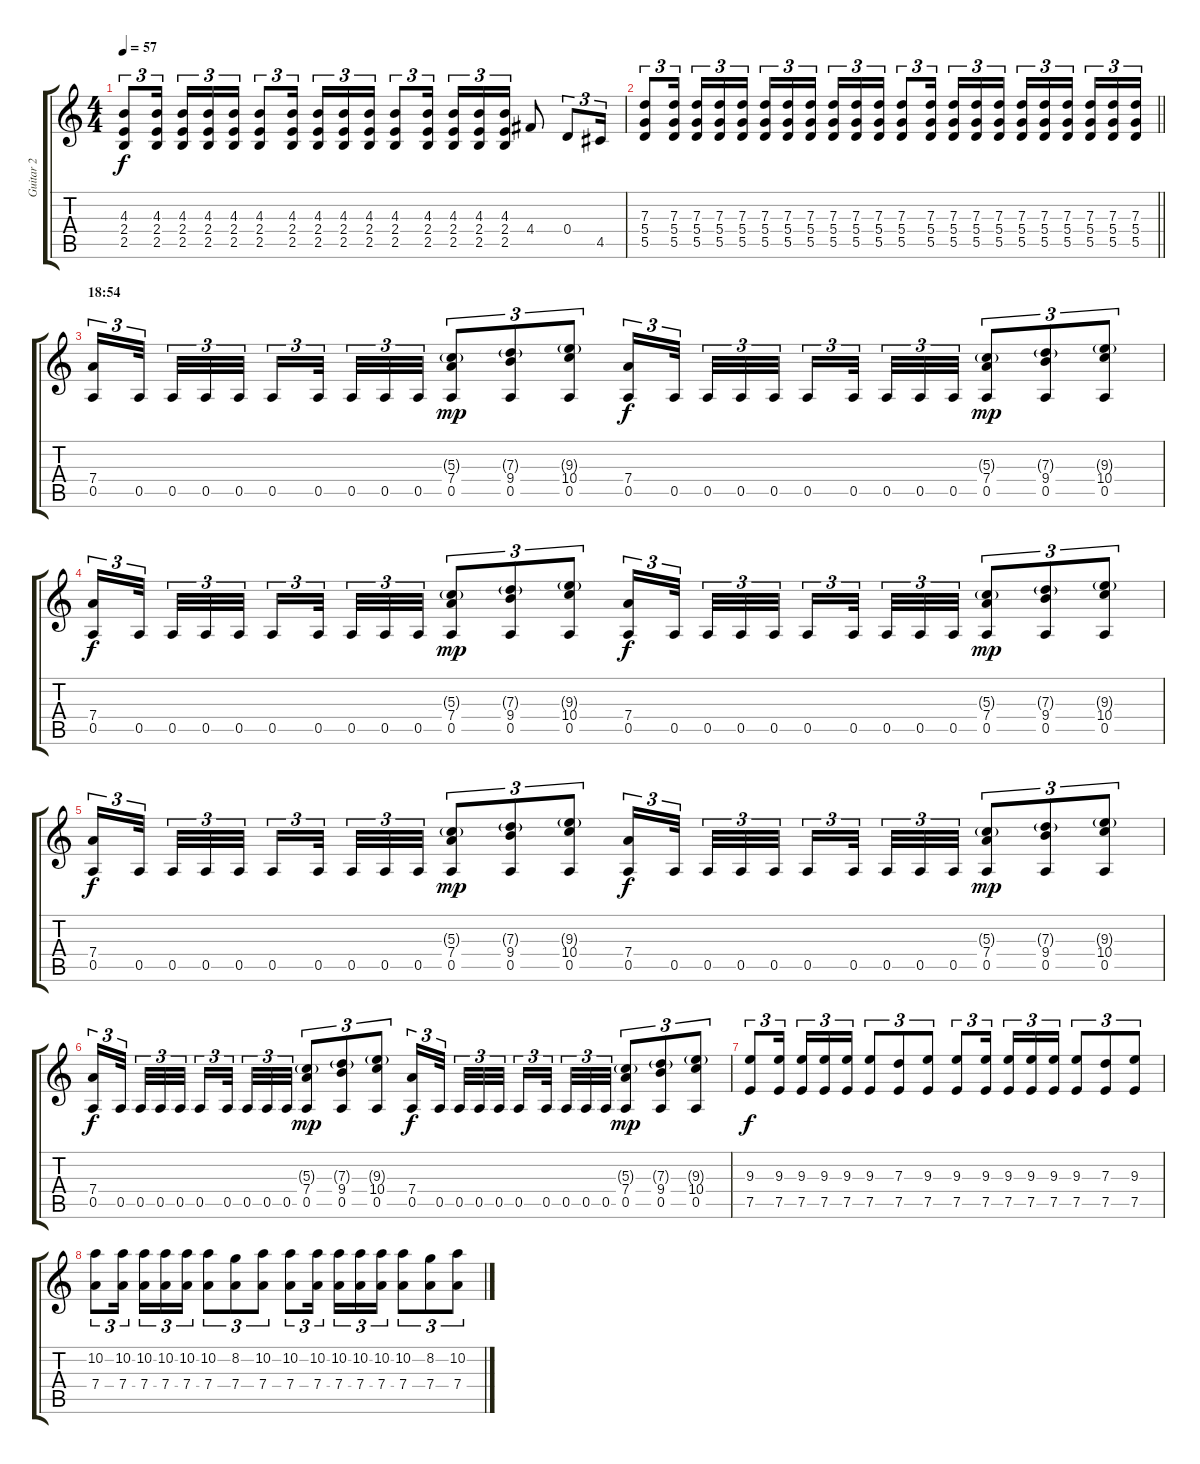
\track ("Guitar 2" "Guitar 2") {instrument distortionguitar}
\staff {score tabs}
\tuning (E4 B3 G3 D3 A2 E2) {hide}
\ts (4 4)
\tempo 57
\clef g2
\ks c
(4.3 2.4 2.5).8{tu (3 2) dy f} (4.3 2.4 2.5).16{tu (3 2) beam splitsecondary} (4.3 2.4 2.5).16{tu (3 2)} (4.3 2.4 2.5).16{tu (3 2)} (4.3 2.4 2.5).16{tu (3 2)} (4.3 2.4 2.5).8{tu (3 2)} (4.3 2.4 2.5).16{tu (3 2) beam splitsecondary} (4.3 2.4 2.5).16{tu (3 2)} (4.3 2.4 2.5).16{tu (3 2)} (4.3 2.4 2.5).16{tu (3 2)} (4.3 2.4 2.5).8{tu (3 2)} (4.3 2.4 2.5).16{tu (3 2) beam splitsecondary} (4.3 2.4 2.5).16{tu (3 2)} (4.3 2.4 2.5).16{tu (3 2)} (4.3 2.4 2.5).16{tu (3 2)} 4.4.8 0.4.8{tu (3 2)} 4.5.16{tu (3 2)} |
\barLineRight lightlight
(7.3 5.4 5.5).8{tu (3 2)} (7.3 5.4 5.5).16{tu (3 2) beam splitsecondary} (7.3 5.4 5.5).16{tu (3 2)} (7.3 5.4 5.5).16{tu (3 2)} (7.3 5.4 5.5).16{tu (3 2)} (7.3 5.4 5.5).16{tu (3 2)} (7.3 5.4 5.5).16{tu (3 2)} (7.3 5.4 5.5).16{tu (3 2) beam splitsecondary} (7.3 5.4 5.5).16{tu (3 2)} (7.3 5.4 5.5).16{tu (3 2)} (7.3 5.4 5.5).16{tu (3 2)} (7.3 5.4 5.5).8{tu (3 2)} (7.3 5.4 5.5).16{tu (3 2) beam splitsecondary} (7.3 5.4 5.5).16{tu (3 2)} (7.3 5.4 5.5).16{tu (3 2)} (7.3 5.4 5.5).16{tu (3 2)} (7.3 5.4 5.5).16{tu (3 2)} (7.3 5.4 5.5).16{tu (3 2)} (7.3 5.4 5.5).16{tu (3 2) beam splitsecondary} (7.3 5.4 5.5).16{tu (3 2)} (7.3 5.4 5.5).16{tu (3 2)} (7.3 5.4 5.5).16{tu (3 2)} |
\section ("" "18:54")
(7.4 0.5).16{tu (3 2)} 0.5.32{tu (3 2) beam splitsecondary} 0.5.32{tu (3 2)} 0.5.32{tu (3 2)} 0.5.32{tu (3 2) beam splitsecondary} 0.5.16{tu (3 2)} 0.5.32{tu (3 2) beam splitsecondary} 0.5.32{tu (3 2)} 0.5.32{tu (3 2)} 0.5.32{tu (3 2)} (5.3{g} 7.4 0.5).8{tu (3 2) dy mp} (7.3{g} 9.4 0.5).8{tu (3 2)} (9.3{g} 10.4 0.5).8{tu (3 2)} (7.4 0.5).16{tu (3 2) dy f} 0.5.32{tu (3 2) beam splitsecondary} 0.5.32{tu (3 2)} 0.5.32{tu (3 2)} 0.5.32{tu (3 2) beam splitsecondary} 0.5.16{tu (3 2)} 0.5.32{tu (3 2) beam splitsecondary} 0.5.32{tu (3 2)} 0.5.32{tu (3 2)} 0.5.32{tu (3 2)} (5.3{g} 7.4 0.5).8{tu (3 2) dy mp} (7.3{g} 9.4 0.5).8{tu (3 2)} (9.3{g} 10.4 0.5).8{tu (3 2)} |
(7.4 0.5).16{tu (3 2) dy f} 0.5.32{tu (3 2) beam splitsecondary} 0.5.32{tu (3 2)} 0.5.32{tu (3 2)} 0.5.32{tu (3 2) beam splitsecondary} 0.5.16{tu (3 2)} 0.5.32{tu (3 2) beam splitsecondary} 0.5.32{tu (3 2)} 0.5.32{tu (3 2)} 0.5.32{tu (3 2)} (5.3{g} 7.4 0.5).8{tu (3 2) dy mp} (7.3{g} 9.4 0.5).8{tu (3 2)} (9.3{g} 10.4 0.5).8{tu (3 2)} (7.4 0.5).16{tu (3 2) dy f} 0.5.32{tu (3 2) beam splitsecondary} 0.5.32{tu (3 2)} 0.5.32{tu (3 2)} 0.5.32{tu (3 2) beam splitsecondary} 0.5.16{tu (3 2)} 0.5.32{tu (3 2) beam splitsecondary} 0.5.32{tu (3 2)} 0.5.32{tu (3 2)} 0.5.32{tu (3 2)} (5.3{g} 7.4 0.5).8{tu (3 2) dy mp} (7.3{g} 9.4 0.5).8{tu (3 2)} (9.3{g} 10.4 0.5).8{tu (3 2)} |
(7.4 0.5).16{tu (3 2) dy f} 0.5.32{tu (3 2) beam splitsecondary} 0.5.32{tu (3 2)} 0.5.32{tu (3 2)} 0.5.32{tu (3 2) beam splitsecondary} 0.5.16{tu (3 2)} 0.5.32{tu (3 2) beam splitsecondary} 0.5.32{tu (3 2)} 0.5.32{tu (3 2)} 0.5.32{tu (3 2)} (5.3{g} 7.4 0.5).8{tu (3 2) dy mp} (7.3{g} 9.4 0.5).8{tu (3 2)} (9.3{g} 10.4 0.5).8{tu (3 2)} (7.4 0.5).16{tu (3 2) dy f} 0.5.32{tu (3 2) beam splitsecondary} 0.5.32{tu (3 2)} 0.5.32{tu (3 2)} 0.5.32{tu (3 2) beam splitsecondary} 0.5.16{tu (3 2)} 0.5.32{tu (3 2) beam splitsecondary} 0.5.32{tu (3 2)} 0.5.32{tu (3 2)} 0.5.32{tu (3 2)} (5.3{g} 7.4 0.5).8{tu (3 2) dy mp} (7.3{g} 9.4 0.5).8{tu (3 2)} (9.3{g} 10.4 0.5).8{tu (3 2)} |
(7.4 0.5).16{tu (3 2) dy f} 0.5.32{tu (3 2) beam splitsecondary} 0.5.32{tu (3 2)} 0.5.32{tu (3 2)} 0.5.32{tu (3 2) beam splitsecondary} 0.5.16{tu (3 2)} 0.5.32{tu (3 2) beam splitsecondary} 0.5.32{tu (3 2)} 0.5.32{tu (3 2)} 0.5.32{tu (3 2)} (5.3{g} 7.4 0.5).8{tu (3 2) dy mp} (7.3{g} 9.4 0.5).8{tu (3 2)} (9.3{g} 10.4 0.5).8{tu (3 2)} (7.4 0.5).16{tu (3 2) dy f} 0.5.32{tu (3 2) beam splitsecondary} 0.5.32{tu (3 2)} 0.5.32{tu (3 2)} 0.5.32{tu (3 2) beam splitsecondary} 0.5.16{tu (3 2)} 0.5.32{tu (3 2) beam splitsecondary} 0.5.32{tu (3 2)} 0.5.32{tu (3 2)} 0.5.32{tu (3 2)} (5.3{g} 7.4 0.5).8{tu (3 2) dy mp} (7.3{g} 9.4 0.5).8{tu (3 2)} (9.3{g} 10.4 0.5).8{tu (3 2)} |
(9.3 7.5).8{tu (3 2) dy f} (9.3 7.5).16{tu (3 2) beam splitsecondary} (9.3 7.5).16{tu (3 2)} (9.3 7.5).16{tu (3 2)} (9.3 7.5).16{tu (3 2)} (9.3 7.5).8{tu (3 2)} (7.3 7.5).8{tu (3 2)} (9.3 7.5).8{tu (3 2)} (9.3 7.5).8{tu (3 2)} (9.3 7.5).16{tu (3 2) beam splitsecondary} (9.3 7.5).16{tu (3 2)} (9.3 7.5).16{tu (3 2)} (9.3 7.5).16{tu (3 2)} (9.3 7.5).8{tu (3 2)} (7.3 7.5).8{tu (3 2)} (9.3 7.5).8{tu (3 2)} |
(10.2 7.4).8{tu (3 2)} (10.2 7.4).16{tu (3 2) beam splitsecondary} (10.2 7.4).16{tu (3 2)} (10.2 7.4).16{tu (3 2)} (10.2 7.4).16{tu (3 2)} (10.2 7.4).8{tu (3 2)} (8.2 7.4).8{tu (3 2)} (10.2 7.4).8{tu (3 2)} (10.2 7.4).8{tu (3 2)} (10.2 7.4).16{tu (3 2) beam splitsecondary} (10.2 7.4).16{tu (3 2)} (10.2 7.4).16{tu (3 2)} (10.2 7.4).16{tu (3 2)} (10.2 7.4).8{tu (3 2)} (8.2 7.4).8{tu (3 2)} (10.2 7.4).8{tu (3 2)}
